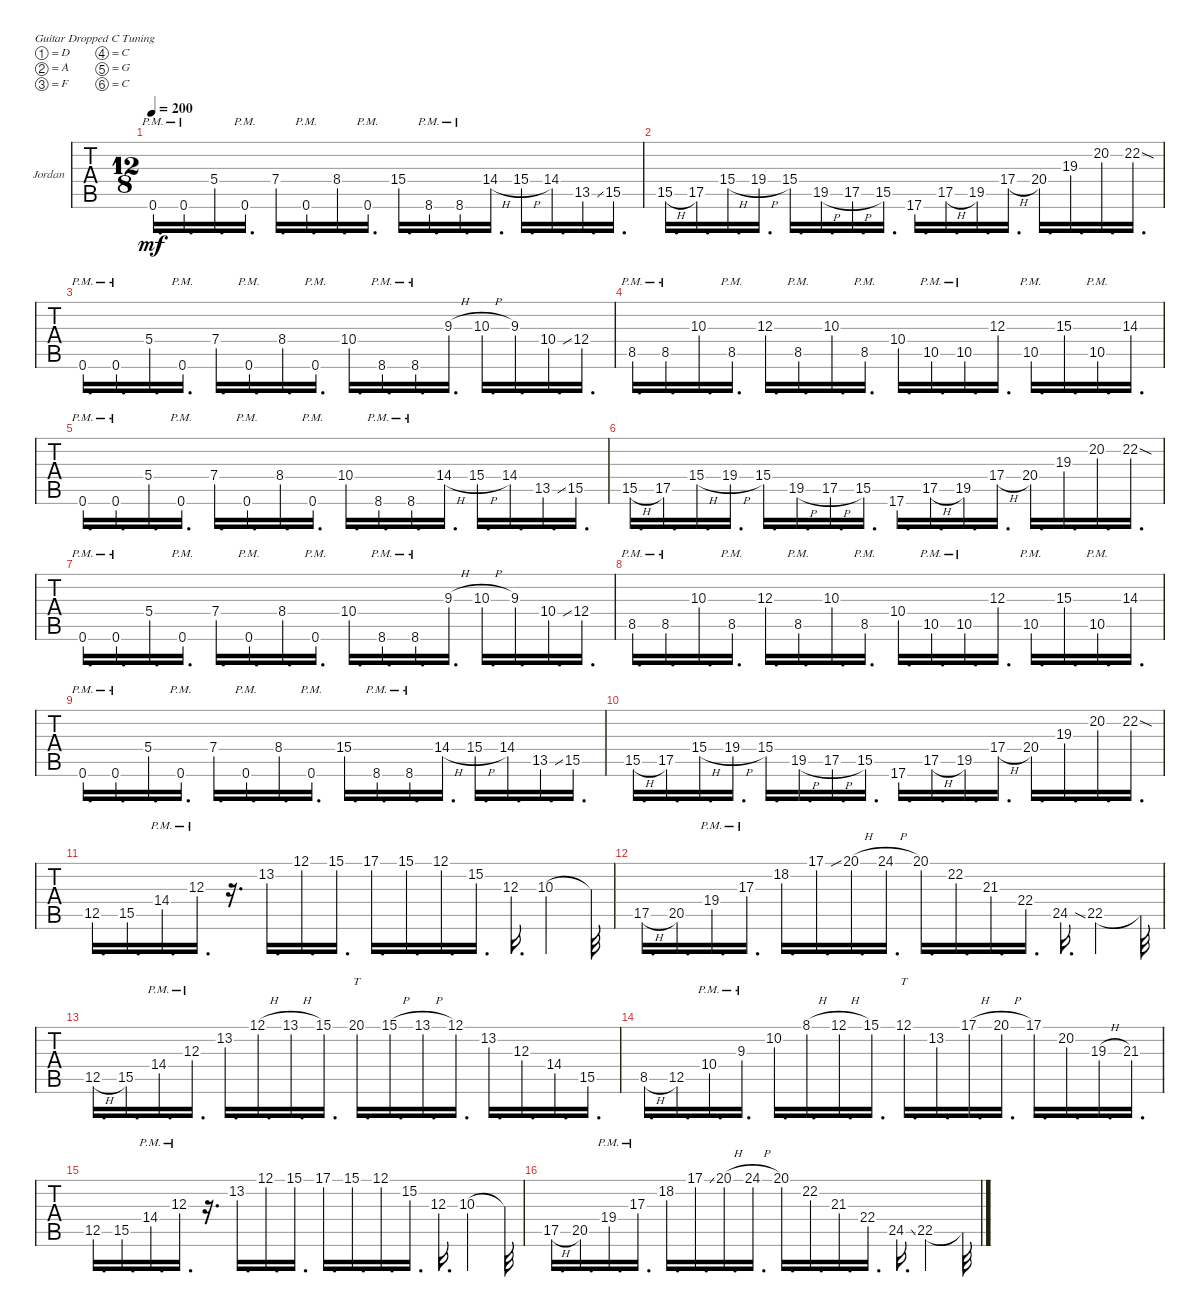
\bracketExtendMode groupsimilarinstruments
\firstSystemTrackNameOrientation horizontal
\otherSystemsTrackNameOrientation horizontal
\track ("Jid-Lee" "Jordan") {instrument overdrivenguitar}
\staff {tabs}
\tuning (D4 A3 F3 C3 G2 C2)
\ts (12 8)
\tempo 200
\clef g2
\ks c
0.6{pm}.16{d dy mf} 0.6{pm}.16{d} 5.4.16{d} 0.6{pm}.16{d} 7.4.16{d} 0.6{pm}.16{d} 8.4.16{d} 0.6{pm}.16{d} 15.4.16{d} 8.6{pm}.16{d} 8.6{pm}.16{d} 14.4{h}.16{d} 15.4{h}.16{d} 14.4.16{d} 13.5{ss}.16{d} 15.5.16{d} |
15.5{h}.16{d} 17.5.16{d} 15.4{h}.16{d} 19.4{h}.16{d} 15.4.16{d} 19.5{h}.16{d} 17.5{h}.16{d} 15.5.16{d} 17.6.16{d} 17.5{h}.16{d} 19.5.16{d} 17.4{h}.16{d} 20.4.16{d} 19.3.16{d} 20.2.16{d} 22.2{sod}.16{d} |
0.6{pm}.16{d} 0.6{pm}.16{d} 5.4.16{d} 0.6{pm}.16{d} 7.4.16{d} 0.6{pm}.16{d} 8.4.16{d} 0.6{pm}.16{d} 10.4.16{d} 8.6{pm}.16{d} 8.6{pm}.16{d} 9.3{h}.16{d} 10.3{h}.16{d} 9.3.16{d} 10.4{ss}.16{d} 12.4.16{d} |
8.5{pm}.16{d} 8.5{pm}.16{d} 10.3.16{d} 8.5{pm}.16{d} 12.3.16{d} 8.5{pm}.16{d} 10.3.16{d} 8.5{pm}.16{d} 10.4.16{d} 10.5{pm}.16{d} 10.5{pm}.16{d} 12.3.16{d} 10.5{pm}.16{d} 15.3.16{d} 10.5{pm}.16{d} 14.3.16{d} |
0.6{pm}.16{d} 0.6{pm}.16{d} 5.4.16{d} 0.6{pm}.16{d} 7.4.16{d} 0.6{pm}.16{d} 8.4.16{d} 0.6{pm}.16{d} 10.4.16{d} 8.6{pm}.16{d} 8.6{pm}.16{d} 14.4{h}.16{d} 15.4{h}.16{d} 14.4.16{d} 13.5{ss}.16{d} 15.5.16{d} |
15.5{h}.16{d} 17.5.16{d} 15.4{h}.16{d} 19.4{h}.16{d} 15.4.16{d} 19.5{h}.16{d} 17.5{h}.16{d} 15.5.16{d} 17.6.16{d} 17.5{h}.16{d} 19.5.16{d} 17.4{h}.16{d} 20.4.16{d} 19.3.16{d} 20.2.16{d} 22.2{sod}.16{d} |
0.6{pm}.16{d} 0.6{pm}.16{d} 5.4.16{d} 0.6{pm}.16{d} 7.4.16{d} 0.6{pm}.16{d} 8.4.16{d} 0.6{pm}.16{d} 10.4.16{d} 8.6{pm}.16{d} 8.6{pm}.16{d} 9.3{h}.16{d} 10.3{h}.16{d} 9.3.16{d} 10.4{ss}.16{d} 12.4.16{d} |
8.5{pm}.16{d} 8.5{pm}.16{d} 10.3.16{d} 8.5{pm}.16{d} 12.3.16{d} 8.5{pm}.16{d} 10.3.16{d} 8.5{pm}.16{d} 10.4.16{d} 10.5{pm}.16{d} 10.5{pm}.16{d} 12.3.16{d} 10.5{pm}.16{d} 15.3.16{d} 10.5{pm}.16{d} 14.3.16{d} |
0.6{pm}.16{d} 0.6{pm}.16{d} 5.4.16{d} 0.6{pm}.16{d} 7.4.16{d} 0.6{pm}.16{d} 8.4.16{d} 0.6{pm}.16{d} 15.4.16{d} 8.6{pm}.16{d} 8.6{pm}.16{d} 14.4{h}.16{d} 15.4{h}.16{d} 14.4.16{d} 13.5{ss}.16{d} 15.5.16{d} |
15.5{h}.16{d} 17.5.16{d} 15.4{h}.16{d} 19.4{h}.16{d} 15.4.16{d} 19.5{h}.16{d} 17.5{h}.16{d} 15.5.16{d} 17.6.16{d} 17.5{h}.16{d} 19.5.16{d} 17.4{h}.16{d} 20.4.16{d} 19.3.16{d} 20.2.16{d} 22.2{sod}.16{d} |
12.5.16{d} 15.5.16{d} 14.4{pm}.16{d} 12.3{pm}.16{d} r.16{d} 13.2.16{d} 12.1.16{d} 15.1.16{d} 17.1.16{d} 15.1.16{d} 12.1.16{d} 15.2.16{d} 12.3.16{d} 10.3.4 10.3{t}.32 |
17.5{h}.16{d} 20.5.16{d} 19.4{pm}.16{d} 17.3{pm}.16{d} 18.2.16{d} 17.1{ss}.16{d} 20.1{h}.16{d} 24.1{h}.16{d} 20.1.16{d} 22.2.16{d} 21.3.16{d} 22.4.16{d} 24.5{ss}.16{d} 22.5.4 22.5{t}.32 |
12.5{h}.16{d} 15.5.16{d} 14.4{pm}.16{d} 12.3{pm}.16{d} 13.2.16{d} 12.1{h}.16{d} 13.1{h}.16{d} 15.1.16{d} 20.1.16{tt d} 15.1{h}.16{d} 13.1{h}.16{d} 12.1.16{d} 13.2.16{d} 12.3.16{d} 14.4.16{d} 15.5.16{d} |
8.5{h}.16{d} 12.5.16{d} 10.4{pm}.16{d} 9.3{pm}.16{d} 10.2.16{d} 8.1{h}.16{d} 12.1{h}.16{d} 15.1.16{d} 12.1.16{tt d} 13.2.16{d} 17.1{h}.16{d} 20.1{h}.16{d} 17.1.16{d} 20.2.16{d} 19.3{h}.16{d} 21.3.16{d} |
12.5.16{d} 15.5.16{d} 14.4{pm}.16{d} 12.3{pm}.16{d} r.16{d} 13.2.16{d} 12.1.16{d} 15.1.16{d} 17.1.16{d} 15.1.16{d} 12.1.16{d} 15.2.16{d} 12.3.16{d} 10.3.4 10.3{t}.32 |
17.5{h}.16{d} 20.5.16{d} 19.4{pm}.16{d} 17.3{pm}.16{d} 18.2.16{d} 17.1{ss}.16{d} 20.1{h}.16{d} 24.1{h}.16{d} 20.1.16{d} 22.2.16{d} 21.3.16{d} 22.4.16{d} 24.5{ss}.16{d} 22.5.4 22.5{t}.32
